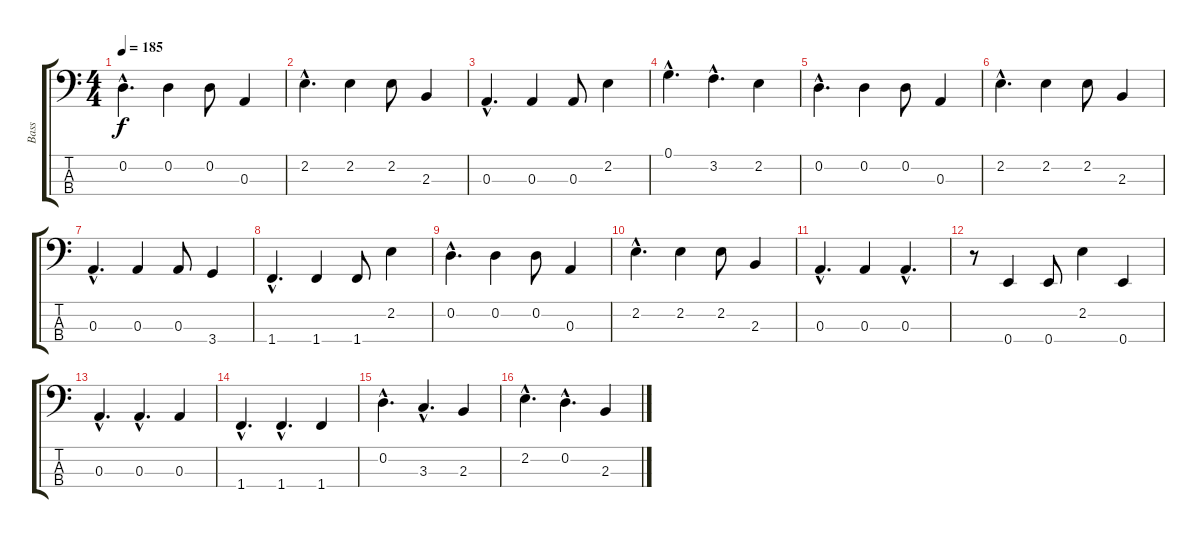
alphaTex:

\track ("Bass" "Bass") {instrument electricbassfinger}
\staff {score tabs}
\tuning (G2 D2 A1 E1) {hide}
\ts (4 4)
\tempo 185
\clef f4
\ks c
0.2{hac}.4{d dy f} 0.2.4 0.2.8 0.3.4 |
2.2{hac}.4{d} 2.2.4 2.2.8 2.3.4 |
0.3{hac}.4{d} 0.3.4 0.3.8 2.2.4 |
0.1{hac}.4{d} 3.2{hac}.4{d} 2.2.4 |
0.2{hac}.4{d} 0.2.4 0.2.8 0.3.4 |
2.2{hac}.4{d} 2.2.4 2.2.8 2.3.4 |
0.3{hac}.4{d} 0.3.4 0.3.8 3.4.4 |
1.4{hac}.4{d} 1.4.4 1.4.8 2.2.4 |
0.2{hac}.4{d} 0.2.4 0.2.8 0.3.4 |
2.2{hac}.4{d} 2.2.4 2.2.8 2.3.4 |
0.3{hac}.4{d} 0.3.4 0.3{hac}.4{d} |
r.8 0.4.4 0.4.8 2.2.4 0.4.4 |
0.3{hac}.4{d} 0.3{hac}.4{d} 0.3.4 |
1.4{hac}.4{d} 1.4{hac}.4{d} 1.4.4 |
0.2{hac}.4{d} 3.3{hac}.4{d} 2.3.4 |
2.2{hac}.4{d} 0.2{hac}.4{d} 2.3.4
